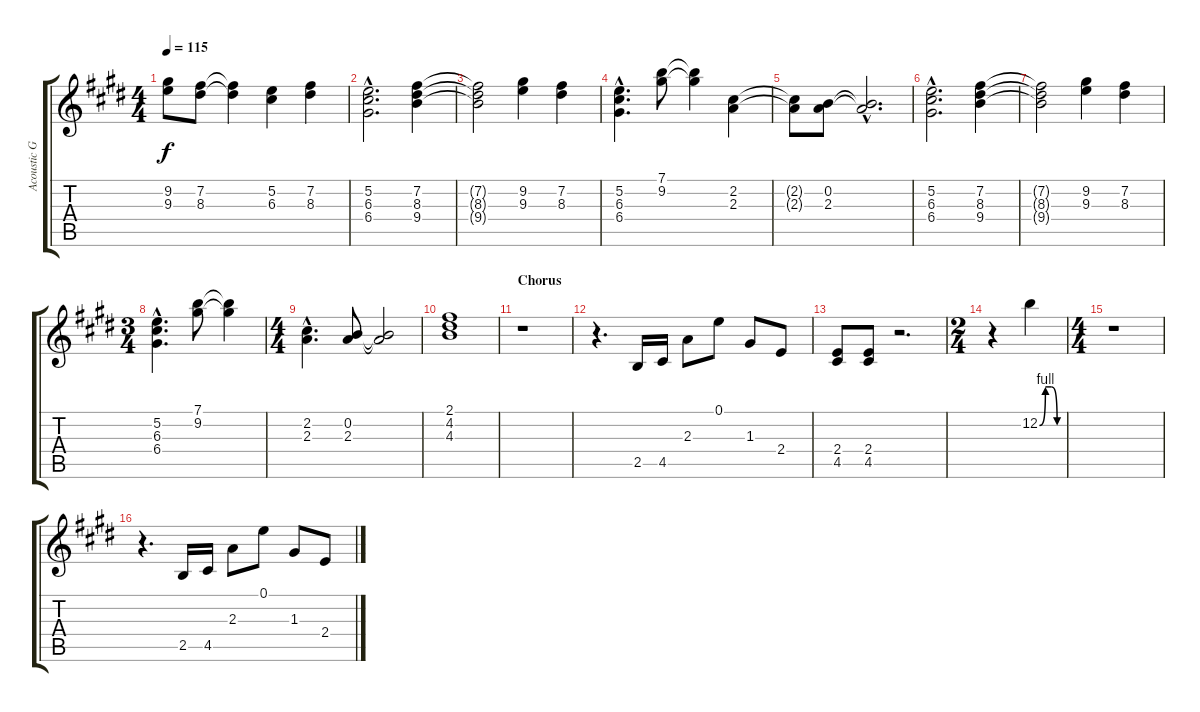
\track ("Acoustic Guitar 2" "Acoustic G") {instrument acousticguitarsteel}
\staff {score tabs}
\tuning (E4 B3 G3 D3 A2 E2) {hide}
\ts (4 4)
\tempo 115
\clef g2
\ks e
(9.2{t} 9.3{t}).8{dy f} (7.2 8.3).8 (7.2{t} 8.3{t}).4 (5.2 6.3).4 (7.2 8.3).4 |
(5.2{hac} 6.3{hac} 6.4{hac}).2{d} (7.2 8.3 9.4).4 |
(7.2{t} 8.3{t} 9.4{t}).2 (9.2 9.3).4 (7.2 8.3).4 |
(5.2{hac} 6.3{hac} 6.4{hac}).4{d} (7.1 9.2).8 (7.1{t} 9.2{t}).4 (2.2 2.3).4 |
(2.2{t} 2.3{t}).8 (0.2 2.3).8 (0.2{hac t} 2.3{hac t}).2{d} |
(5.2{hac} 6.3{hac} 6.4{hac}).2{d} (7.2 8.3 9.4).4 |
(7.2{t} 8.3{t} 9.4{t}).2 (9.2 9.3).4 (7.2 8.3).4 |
\ts (3 4)
(5.2{hac} 6.3{hac} 6.4{hac}).4{d} (7.1 9.2).8 (7.1{t} 9.2{t}).4 |
\ts (4 4)
(2.2{hac} 2.3{hac}).4{d} (0.2 2.3).8 (0.2{t} 2.3{t}).2 |
(2.1 4.2 4.3).1 |
\section ("" "Chorus")
r.1 |
r.4{d} 2.5.16 4.5.16 2.3.8 0.1.8 1.3.8 2.4.8 |
(2.4 4.5).8 (2.4 4.5).8 r.2{d} |
\ts (2 4)
r.4 12.2{be (custom 0 0 15 4 30 4 45 0 60 0)}.4 |
\ts (4 4)
r.1 |
r.4{d} 2.5.16 4.5.16 2.3.8 0.1.8 1.3.8 2.4.8
